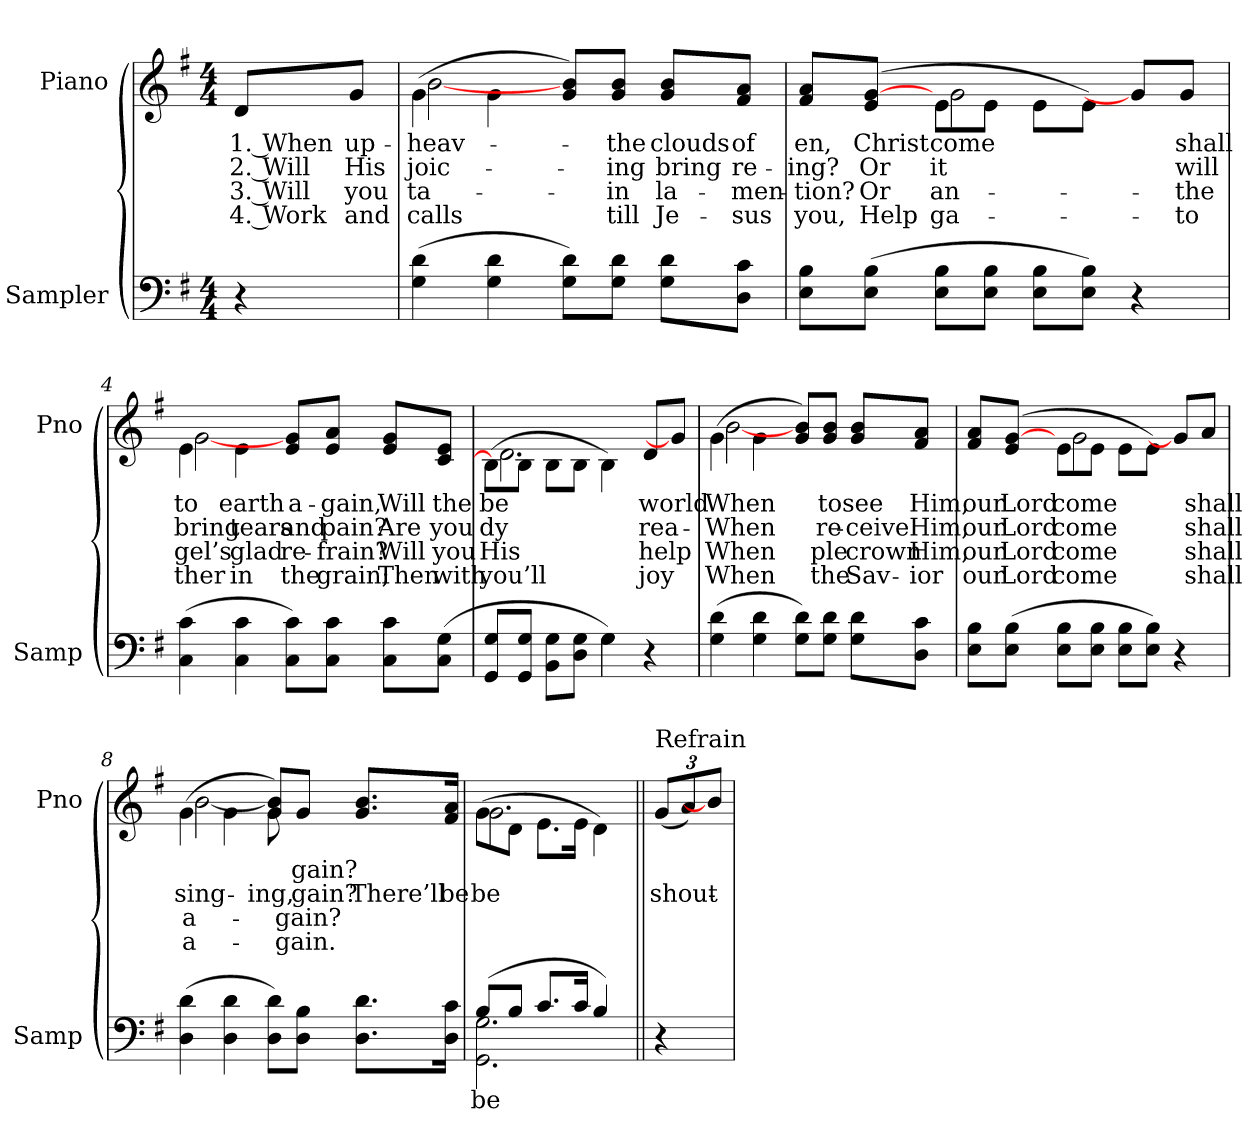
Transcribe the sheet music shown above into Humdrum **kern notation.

**kern	**text	**kern	**text	**text	**text	**text
*part2	*part2	*part1	*part1	*part1	*part1	*part1
*staff2	*staff2	*staff1	*staff1	*staff1	*staff1	*staff1
*I"Sampler	*	*I"Piano	*	*	*	*
*I'Samp	*	*I'Pno	*	*	*	*
*clefF4	*	*clefG2	*	*	*	*
*k[f#]	*	*k[f#]	*	*	*	*
*G:	*	*G:	*	*	*	*
*M4/4	*	*M4/4	*	*	*	*
=1	=1	=1	=1	=1	=1	=1
4r	.	8d/L	1. When	2. Will	3. Will	4. Work
.	.	8g/J	up-	His	you	and
=2	=2	=2	=2	=2	=2	=2
*	*	*^	*	*	*	*
(4G 4d	.	(4g\	[2b	heav-	-joic-	-ta-	calls
4G 4d	.	4g\	.	.	.	.	.
8G\ 8d\L)	.	8g/ 8b/L)	2ryy	.	.	.	.
8G\ 8d\J	.	8g/ 8b/J	.	the	-ing	in	till
8G\ 8d\L	.	8g/ 8b/L	.	clouds	bring	la-	Je-
8D\ 8c\J	.	8f#/ 8a/J	.	of	re-	-men-	-sus
=3	=3	=3	=3	=3	=3	=3	=3
8E\ 8B\L	.	8f#/ 8a/L	4ryy	-en,	-ing?	-tion?	you,
(8E\ 8B\J	.	(8e/ [8g/J	.	Christ	Or	Or	Help
8E\ 8B\L	.	8e\L	2g	come	it	an-	ga-
8E\ 8B\J	.	8e\J	.	.	.	.	.
8E\ 8B\L	.	8e\L	.	.	.	.	.
8E\ 8B\J)	.	8e\J)	.	.	.	.	.
4r	.	8g/L]	4ryy	.	.	.	.
.	.	8g/J	.	shall	will	the	to
=4	=4	=4	=4	=4	=4	=4	=4
(4C 4c	.	4e\	[2g)	to	bring	-gel’s	-ther
4C 4c	.	4e\	.	earth	tears	glad	in
8C\ 8c\L)	.	8e/ 8g/L	2ryy	a-	and	re-	the
8C\ 8c\J	.	8e/ 8a/J	.	-gain,	pain?	-frain?	grain;
8C\ 8c\L	.	8e/ 8g/L	.	Will	Are	Will	Then
(8C\ 8G\J	.	(8c/ 8e/J	.	the	you	you	with
=5	=5	=5	=5	=5	=5	=5	=5
*^	*	*	*	*	*	*	*
8GG/ 8G/L	2ryy	.	(8B\L]	2.d	be	-dy	His	you’ll
8GG/ 8G/J	.	.	8B\J	.	.	.	.	.
8BB\ 8G\L	.	.	8B\L	.	.	.	.	.
8D\ 8G\J	.	.	8B\J	.	.	.	.	.
4G\)	4G	.	4B\)	.	.	.	.	.
4r	4ryy	.	8d/L	4ryy	world	rea-	help	joy
.	.	.	8g/J]	.	.	.	.	.
*v	*v	*	*	*	*	*	*	*
=6	=6	=6	=6	=6	=6	=6	=6
(4G 4d	.	(4g\	[2b	When	When	When	When
4G 4d	.	4g\	.	.	.	.	.
8G\ 8d\L)	.	8g/ 8b/L)	2ryy	.	.	.	.
8G\ 8d\J	.	8g/ 8b/J	.	to	re-	-ple	the
8G\ 8d\L	.	8g/ 8b/L	.	see	-ceive	crown	Sav-
8D\ 8c\J	.	8f#/ 8a/J	.	Him,	Him,	Him,	-ior
=7	=7	=7	=7	=7	=7	=7	=7
8E\ 8B\L	.	8f#/ 8a/L	4ryy	our	our	our	our
(8E\ 8B\J	.	(8e/ [8g/J	.	Lord	Lord	Lord	Lord
8E\ 8B\L	.	8e\L	2g	come	come	come	come
8E\ 8B\J	.	8e\J	.	.	.	.	.
8E\ 8B\L	.	8e\L	.	.	.	.	.
8E\ 8B\J)	.	8e\J)	.	.	.	.	.
4r	.	8g/L]	4ryy	.	.	.	.
.	.	8a/J	.	shall	shall	shall	shall
=8	=8	=8	=8	=8	=8	=8	=8
(4D 4d	.	(4g\	[2b	.	sing-	a-	a-
4D 4d	.	4g\	.	.	.	.	.
8D\ 8d\L)	.	8g/ 8b]/L)	8g	.	-ing,	.	.
8D\ 8B\J	.	8g/J	4.ryy	-gain?	-gain?	-gain?	-gain.
8.D\ 8.d\L	.	8.g/ 8.b/L	.	.	There’ll	.	.
16D\ 16c\Jk	.	16f#/ 16a/Jk	.	.	be	.	.
=9	=9	=9	=9	=9	=9	=9	=9
*^	*	*	*	*	*	*	*
(8B/L	2.GG 2.G	be	(8g\L	2.g	.	be	.	.
8B/J	.	.	8d\J	.	.	.	.	.
8.c/L	.	.	8.e\L	.	.	.	.	.
16c/Jk	.	.	16e\Jk	.	.	.	.	.
4B/)	.	.	4d\)	.	.	.	.	.
*v	*v	*	*	*	*	*	*	*
*	*	*v	*v	*	*	*	*
=10||	=10||	=10||	=10||	=10||	=10||	=10||
!	!	!LO:TX:t=Refrain	!	!	!	!
4r	.	(12g/L	.	shout-	.	.
.	.	12a/)	.	.	.	.
.	.	12b/J]	.	.	.	.
=	=	=	=	=	=	=
*-	*-	*-	*-	*-	*-	*-
